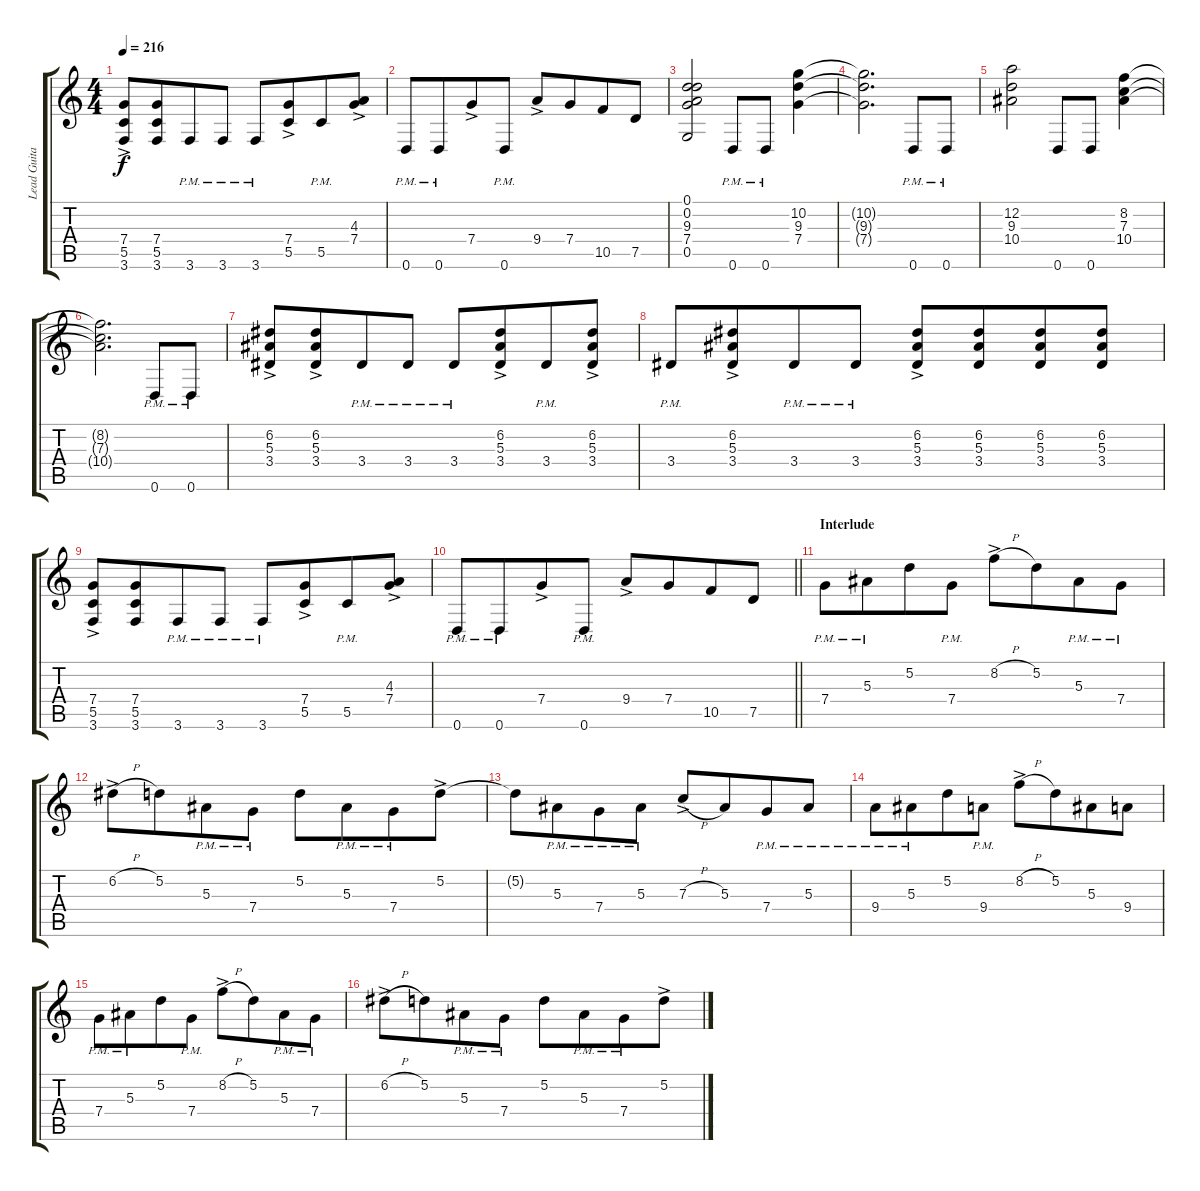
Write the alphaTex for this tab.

\track ("Lead Guitar" "Lead Guita") {instrument distortionguitar}
\staff {score tabs}
\tuning (D4 A3 F3 C3 G2 D2) {hide}
\ts (4 4)
\tempo 216
\clef g2
\ks c
(7.4{ac} 5.5{ac} 3.6{ac}).8{dy f} (7.4 5.5 3.6).8{beam merge} 3.6{pm}.8 3.6{pm}.8 3.6{pm}.8 (7.4{ac} 5.5{ac}).8{beam merge} 5.5{pm}.8 (4.3{ac} 7.4{ac}).8 |
0.6{pm}.8 0.6{pm}.8{beam merge} 7.4{ac}.8 0.6{pm}.8 9.4{ac}.8 7.4.8{beam merge} 10.5.8 7.5.8 |
(0.1 0.2 9.3 7.4 0.5).2 0.6{pm}.8 0.6{pm}.8 (10.2 9.3 7.4).4 |
(10.2{t} 9.3{t} 7.4{t}).2{d} 0.6{pm}.8 0.6{pm}.8 |
(12.2 9.3 10.4).2 0.6.8 0.6.8 (8.2 7.3 10.4).4 |
(8.2{t} 7.3{t} 10.4{t}).2{d} 0.6{pm}.8 0.6{pm}.8 |
(6.2{ac} 5.3{ac} 3.4{ac}).8 (6.2{ac} 5.3{ac} 3.4{ac}).8{beam merge} 3.4{pm}.8 3.4{pm}.8 3.4{pm}.8 (6.2{ac} 5.3{ac} 3.4{ac}).8{beam merge} 3.4{pm}.8 (6.2{ac} 5.3{ac} 3.4{ac}).8 |
3.4{pm}.8 (6.2{ac} 5.3{ac} 3.4{ac}).8{beam merge} 3.4{pm}.8 3.4{pm}.8 (6.2{ac} 5.3{ac} 3.4{ac}).8 (6.2 5.3 3.4).8{beam merge} (6.2 5.3 3.4).8 (6.2 5.3 3.4).8 |
(7.4{ac} 5.5{ac} 3.6{ac}).8 (7.4 5.5 3.6).8{beam merge} 3.6{pm}.8 3.6{pm}.8 3.6{pm}.8 (7.4{ac} 5.5{ac}).8{beam merge} 5.5{pm}.8 (4.3{ac} 7.4{ac}).8 |
\barLineRight lightlight
0.6{pm}.8 0.6{pm}.8{beam merge} 7.4{ac}.8 0.6{pm}.8 9.4{ac}.8 7.4.8{beam merge} 10.5.8 7.5.8 |
\section ("" "Interlude")
7.4{pm}.8 5.3{pm}.8{beam merge} 5.2.8 7.4{pm}.8 8.2{h ac}.8 5.2.8{beam merge} 5.3{pm}.8 7.4{pm}.8 |
6.2{h ac}.8 5.2.8{beam merge} 5.3{pm}.8 7.4{pm}.8 5.2.8 5.3{pm}.8{beam merge} 7.4{pm}.8 5.2{ac}.8 |
5.2{t}.8 5.3{pm}.8{beam merge} 7.4{pm}.8 5.3{pm}.8 7.3{h ac}.8 5.3.8{beam merge} 7.4{pm}.8 5.3{pm}.8 |
9.4{pm}.8 5.3{pm}.8{beam merge} 5.2.8 9.4{pm}.8 8.2{h ac}.8 5.2.8{beam merge} 5.3.8 9.4.8 |
7.4{pm}.8 5.3{pm}.8{beam merge} 5.2.8 7.4{pm}.8 8.2{h ac}.8 5.2.8{beam merge} 5.3{pm}.8 7.4{pm}.8 |
6.2{h ac}.8 5.2.8{beam merge} 5.3{pm}.8 7.4{pm}.8 5.2.8 5.3{pm}.8{beam merge} 7.4{pm}.8 5.2{ac}.8
